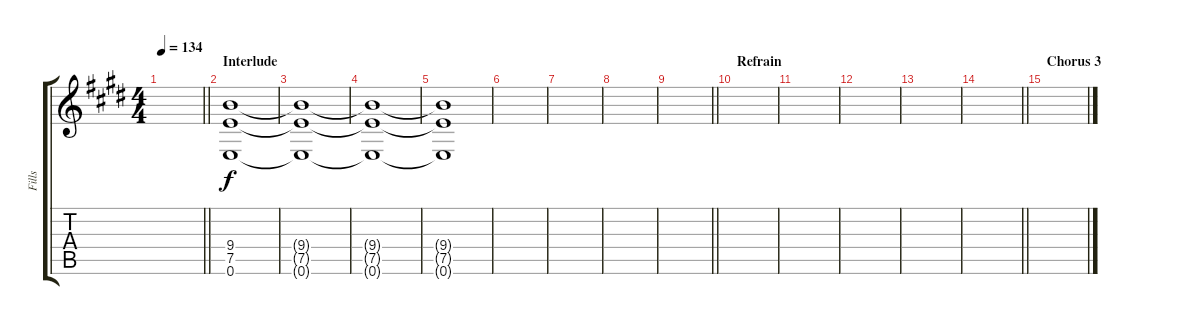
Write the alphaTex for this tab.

\track ("Fills" "Fills") {instrument overdrivenguitar}
\staff {score tabs}
\tuning (E4 B3 G3 D3 A2 E2) {hide}
\ts (4 4)
\tempo 134
\clef g2
\barLineRight lightlight
\ks e
|
\section ("" "Interlude")
(9.4 7.5 0.6).1{volume 0} |
(9.4{t} 7.5{t} 0.6{t}).1 |
(9.4{t} 7.5{t} 0.6{t}).1 |
(9.4{t} 7.5{t} 0.6{t}).1 |
|
|
|
\barLineRight lightlight
|
\section ("" "Refrain")
|
|
|
|
\barLineRight lightlight
|
\section ("" "Chorus 3")
